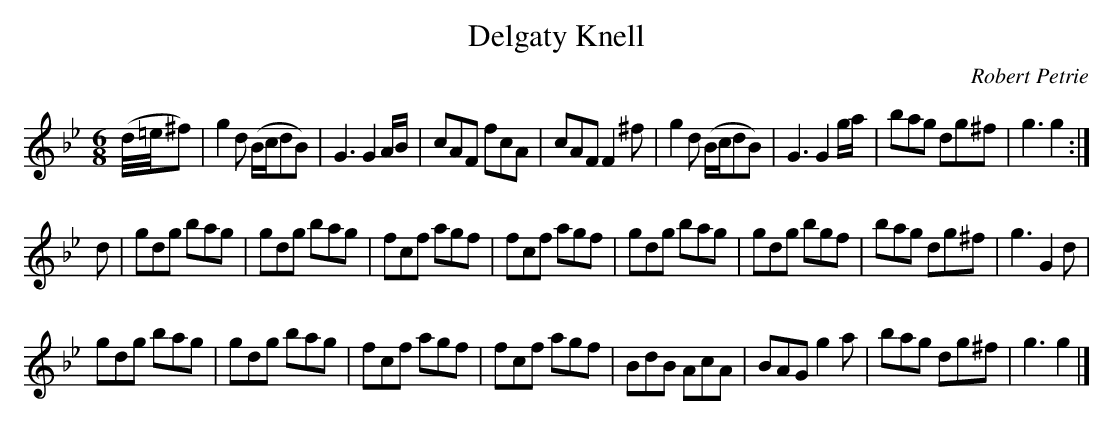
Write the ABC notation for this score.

X:1
T:Delgaty Knell
C:Robert Petrie
L:1/8
M:6/8
K:Gm
(d//=e//^f)|g2d (B/c/dB)|G3  G2 A/B/|cAF fcA|cAF F2^f|g2d (B/c/dB)|G3  G2g/a/|bag dg^f|g3 g2:|
 d         |gdg  bag    |gdg bag    |fcf agf|fcf agf |gdg  bag    |gdg bgf   |bag dg^f|g3 G2d|
            gdg  bag    |gdg bag    |fcf agf|fcf agf |BdB  AcA    |BAG g2a   |bag dg^f|g3 g2|]
